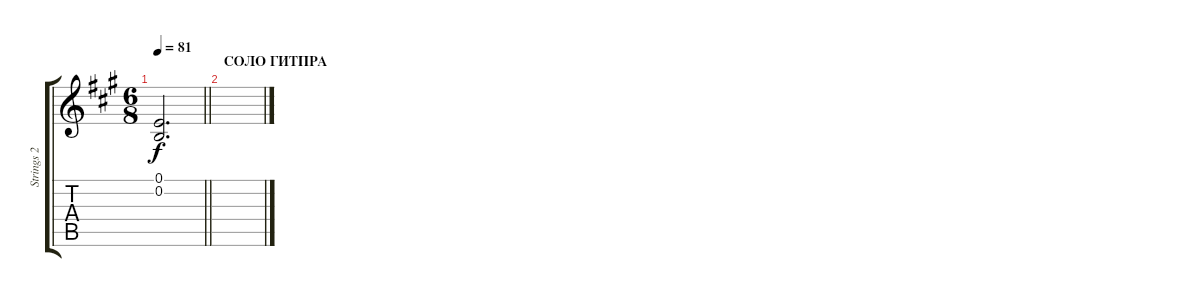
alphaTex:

\track ("Strings 2" "Strings 2") {instrument stringensemble1}
\staff {score tabs}
\tuning (E4 B3 G3 D3 A2 E2) {hide}
\ts (6 8)
\tempo 81
\clef g2
\barLineRight lightlight
\ks a
(0.1 0.2).2{d dy f} |
\section ("" "СОЛО ГИТПРА")
